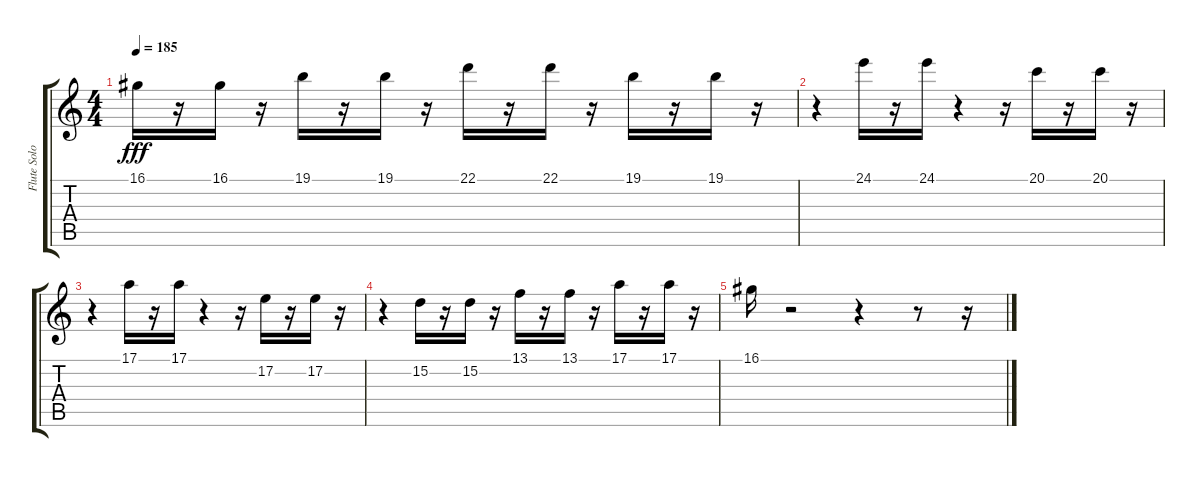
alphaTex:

\track ("Flute Solo" "Flute Solo") {instrument panflute}
\staff {score tabs}
\tuning (E4 B3 G3 D3 A2 E2) {hide}
\ts (4 4)
\tempo 185
\clef g2
\ks c
16.1.16{dy fff} r.16 16.1.16 r.16 19.1.16 r.16 19.1.16 r.16 22.1.16 r.16 22.1.16 r.16 19.1.16 r.16 19.1.16 r.16 |
r.4 24.1.16 r.16 24.1.16 r.4 r.16 20.1.16 r.16 20.1.16 r.16 |
r.4 17.1.16 r.16 17.1.16 r.4 r.16 17.2.16 r.16 17.2.16 r.16 |
r.4 15.2.16 r.16 15.2.16 r.16 13.1.16 r.16 13.1.16 r.16 17.1.16 r.16 17.1.16 r.16 |
16.1.16 r.2 r.4 r.8 r.16
